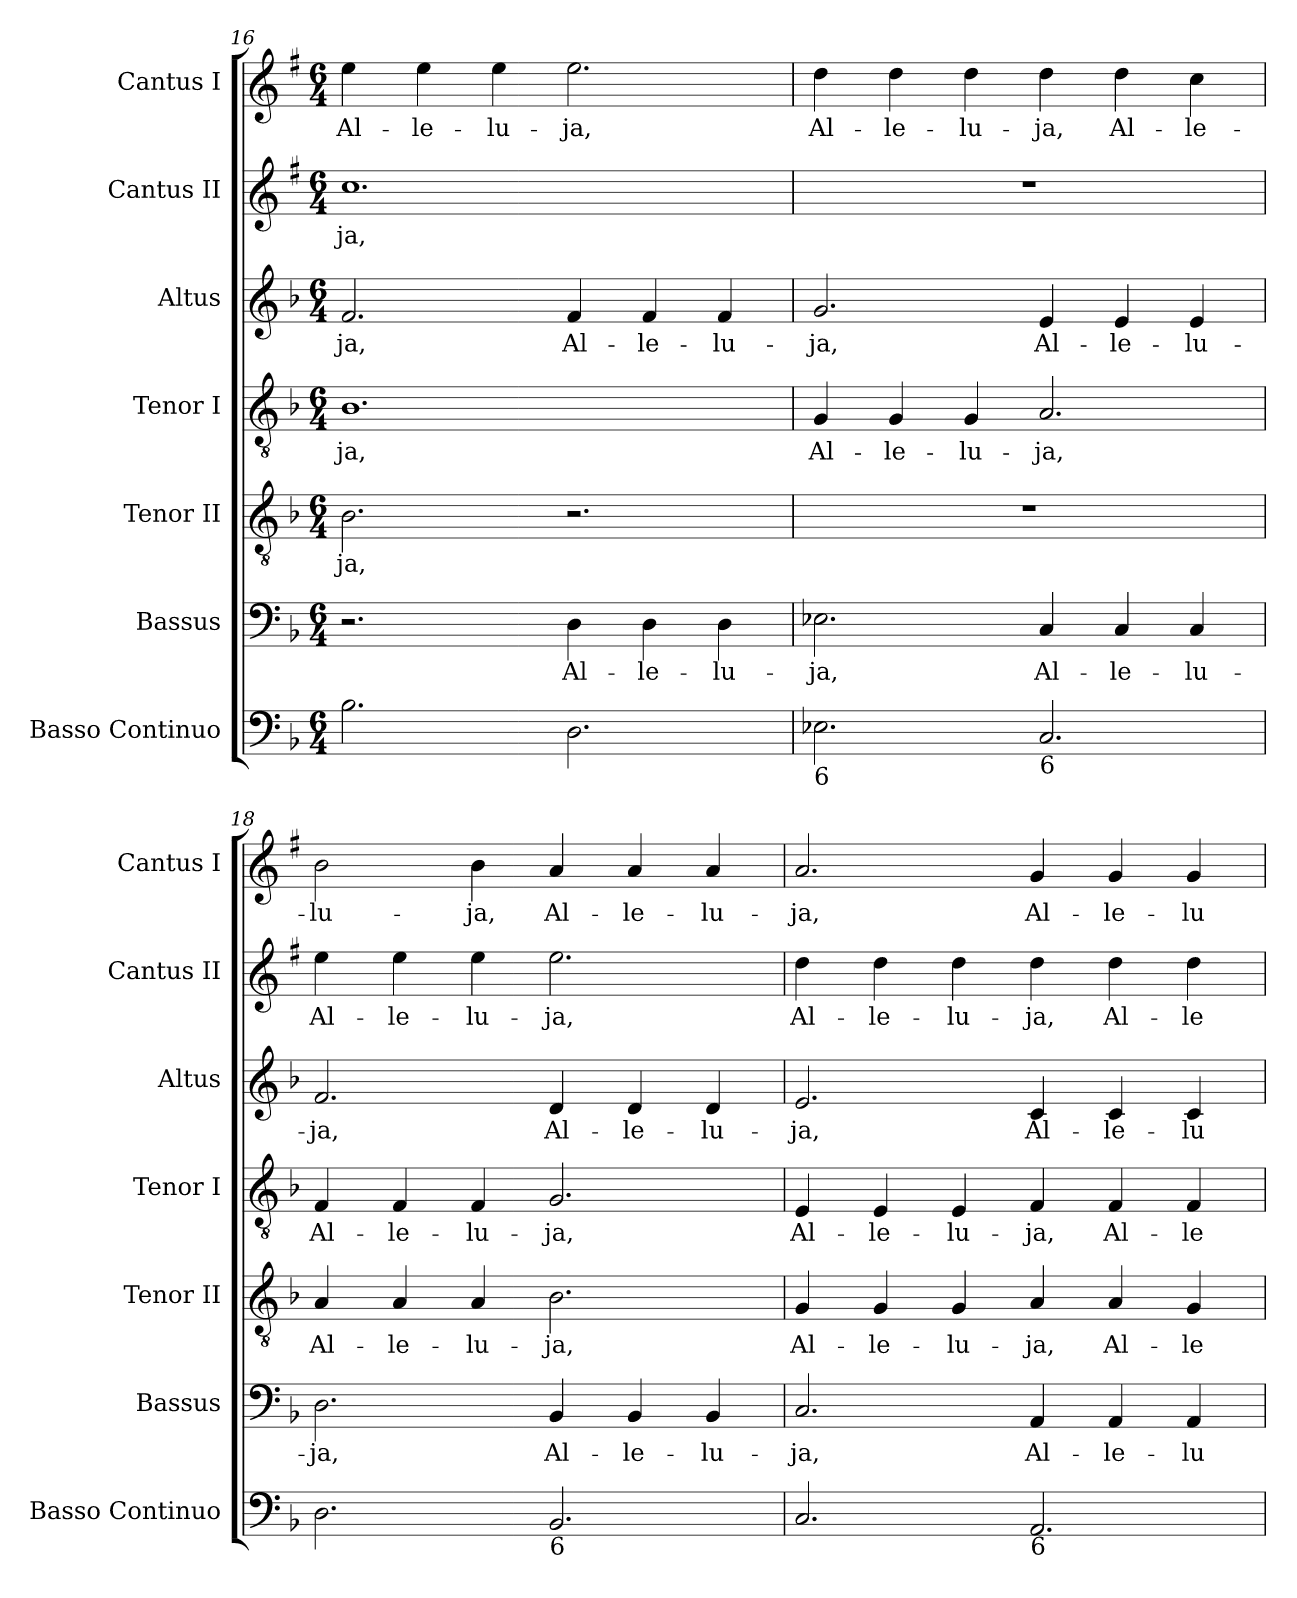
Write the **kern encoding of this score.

**kern	**kern	**text	**kern	**text	**kern	**text	**kern	**text	**kern	**text	**kern	**text
*part7	*part6	*part6	*part5	*part5	*part4	*part4	*part3	*part3	*part2	*part2	*part1	*part1
*staff7	*staff6	*staff6	*staff5	*staff5	*staff4	*staff4	*staff3	*staff3	*staff2	*staff2	*staff1	*staff1
*I"Basso Continuo	*I"Bassus	*	*I"Tenor II	*	*I"Tenor I	*	*I"Altus	*	*I"Cantus II	*	*I"Cantus I	*
*I'Basso Continuo	*I'Bassus	*	*I'Tenor II	*	*I'Tenor I	*	*I'Altus	*	*I'Cantus II	*	*I'Cantus I	*
!!LO:LB:g=z
*clefF4	*clefF4	*	*clefGv2	*	*clefGv2	*	*clefG2	*	*clefG2	*	*clefG2	*
*	*	*	*	*	*	*	*	*	*ITrd1c2	*	*ITrd1c2	*
*k[b-]	*k[b-]	*	*k[b-]	*	*k[b-]	*	*k[b-]	*	*k[b-]	*	*k[b-]	*
*F:	*F:	*	*F:	*	*F:	*	*F:	*	*F:	*	*F:	*
*M6/4	*M6/4	*	*M6/4	*	*M6/4	*	*M6/4	*	*M6/4	*	*M6/4	*
=16	=16	=16	=16	=16	=16	=16	=16	=16	=16	=16	=16	=16
!	!	!	!	!LO:LY:b	!	!LO:LY:b	!	!LO:LY:b	!	!LO:LY:b	!	!LO:LY:b
2.B-	2.r	.	2.B-	-ja,	1.B-	-ja,	2.f	-ja,	1.b-	-ja,	4dd	Al-
!	!	!	!	!	!	!	!	!	!	!	!	!LO:LY:b
.	.	.	.	.	.	.	.	.	.	.	4dd	-le-
!	!	!	!	!	!	!	!	!	!	!	!	!LO:LY:b
.	.	.	.	.	.	.	.	.	.	.	4dd	-lu-
!	!	!LO:LY:b	!	!	!	!	!	!LO:LY:b	!	!	!	!LO:LY:b
2.D	4D	Al-	2.r	.	.	.	4f	Al-	.	.	2.dd	-ja,
!	!	!LO:LY:b	!	!	!	!	!	!LO:LY:b	!	!	!	!
.	4D	-le-	.	.	.	.	4f	-le-	.	.	.	.
!	!	!LO:LY:b	!	!	!	!	!	!LO:LY:b	!	!	!	!
.	4D	-lu-	.	.	.	.	4f	-lu-	.	.	.	.
=17	=17	=17	=17	=17	=17	=17	=17	=17	=17	=17	=17	=17
!LO:TX:b:t=6	!	!	!	!	!	!	!	!	!	!	!	!
!	!	!LO:LY:b	!LO:N:vis=1	!	!	!LO:LY:b	!	!LO:LY:b	!LO:N:vis=1	!	!	!LO:LY:b
2.E-X	2.E-X	-ja,	1.r	.	4G	Al-	2.g	-ja,	1.r	.	4cc	Al-
!	!	!	!	!	!	!LO:LY:b	!	!	!	!	!	!LO:LY:b
.	.	.	.	.	4G	-le-	.	.	.	.	4cc	-le-
!	!	!	!	!	!	!LO:LY:b	!	!	!	!	!	!LO:LY:b
.	.	.	.	.	4G	-lu-	.	.	.	.	4cc	-lu-
!LO:TX:b:t=6	!	!	!	!	!	!	!	!	!	!	!	!
!	!	!LO:LY:b	!	!	!	!LO:LY:b	!	!LO:LY:b	!	!	!	!LO:LY:b
2.C	4C	Al-	.	.	2.A	-ja,	4e	Al-	.	.	4cc	-ja,
!	!	!LO:LY:b	!	!	!	!	!	!LO:LY:b	!	!	!	!LO:LY:b
.	4C	-le-	.	.	.	.	4e	-le-	.	.	4cc	Al-
!	!	!LO:LY:b	!	!	!	!	!	!LO:LY:b	!	!	!	!LO:LY:b
.	4C	-lu-	.	.	.	.	4e	-lu-	.	.	4b-	-le-
=18	=18	=18	=18	=18	=18	=18	=18	=18	=18	=18	=18	=18
!	!	!LO:LY:b	!	!LO:LY:b	!	!LO:LY:b	!	!LO:LY:b	!	!LO:LY:b	!	!LO:LY:b
2.D	2.D	-ja,	4A	Al-	4F	Al-	2.f	-ja,	4dd	Al-	2a	-lu-
!	!	!	!	!LO:LY:b	!	!LO:LY:b	!	!	!	!LO:LY:b	!	!
.	.	.	4A	-le-	4F	-le-	.	.	4dd	-le-	.	.
!	!	!	!	!LO:LY:b	!	!LO:LY:b	!	!	!	!LO:LY:b	!	!LO:LY:b
.	.	.	4A	-lu-	4F	-lu-	.	.	4dd	-lu-	4a	-ja,
!LO:TX:b:t=6	!	!	!	!	!	!	!	!	!	!	!	!
!	!	!LO:LY:b	!	!LO:LY:b	!	!LO:LY:b	!	!LO:LY:b	!	!LO:LY:b	!	!LO:LY:b
2.BB-	4BB-	Al-	2.B-	-ja,	2.G	-ja,	4d	Al-	2.dd	-ja,	4g	Al-
!	!	!LO:LY:b	!	!	!	!	!	!LO:LY:b	!	!	!	!LO:LY:b
.	4BB-	-le-	.	.	.	.	4d	-le-	.	.	4g	-le-
!	!	!LO:LY:b	!	!	!	!	!	!LO:LY:b	!	!	!	!LO:LY:b
.	4BB-	-lu-	.	.	.	.	4d	-lu-	.	.	4g	-lu-
=19	=19	=19	=19	=19	=19	=19	=19	=19	=19	=19	=19	=19
!	!	!LO:LY:b	!	!LO:LY:b	!	!LO:LY:b	!	!LO:LY:b	!	!LO:LY:b	!	!LO:LY:b
2.C	2.C	-ja,	4G	Al-	4E	Al-	2.e	-ja,	4cc	Al-	2.g	-ja,
!	!	!	!	!LO:LY:b	!	!LO:LY:b	!	!	!	!LO:LY:b	!	!
.	.	.	4G	-le-	4E	-le-	.	.	4cc	-le-	.	.
!	!	!	!	!LO:LY:b	!	!LO:LY:b	!	!	!	!LO:LY:b	!	!
.	.	.	4G	-lu-	4E	-lu-	.	.	4cc	-lu-	.	.
!LO:TX:b:t=6	!	!	!	!	!	!	!	!	!	!	!	!
!	!	!LO:LY:b	!	!LO:LY:b	!	!LO:LY:b	!	!LO:LY:b	!	!LO:LY:b	!	!LO:LY:b
2.AA	4AA	Al-	4A	-ja,	4F	-ja,	4c	Al-	4cc	-ja,	4f	Al-
!	!	!LO:LY:b	!	!LO:LY:b	!	!LO:LY:b	!	!LO:LY:b	!	!LO:LY:b	!	!LO:LY:b
.	4AA	-le-	4A	Al-	4F	Al-	4c	-le-	4cc	Al-	4f	-le-
!	!	!LO:LY:b	!	!LO:LY:b	!	!LO:LY:b	!	!LO:LY:b	!	!LO:LY:b	!	!LO:LY:b
.	4AA	-lu-	4G	-le-	4F	-le-	4c	-lu-	4cc	-le-	4f	-lu-
=	=	=	=	=	=	=	=	=	=	=	=	=
*-	*-	*-	*-	*-	*-	*-	*-	*-	*-	*-	*-	*-
